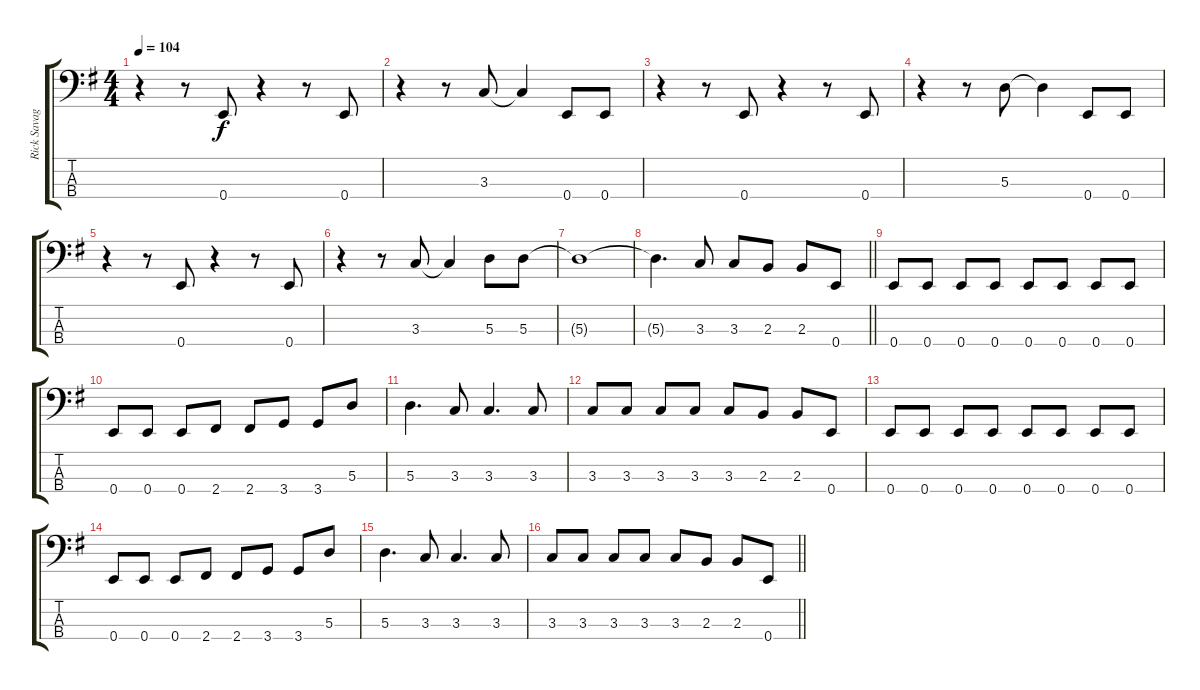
\track ("Rick Savage" "Rick Savag") {instrument electricbasspick}
\staff {score tabs}
\tuning (G2 D2 A1 E1) {hide}
\ts (4 4)
\tempo 104
\clef f4
\ks eminor
r.4{dy f} r.8 0.4.8 r.4 r.8 0.4.8 |
r.4 r.8 3.3.8 3.3{t}.4 0.4.8 0.4.8 |
r.4 r.8 0.4.8 r.4 r.8 0.4.8 |
r.4 r.8 5.3.8 5.3{t}.4 0.4.8 0.4.8 |
r.4 r.8 0.4.8 r.4 r.8 0.4.8 |
r.4 r.8 3.3.8 3.3{t}.4 5.3.8 5.3.8 |
5.3{t}.1 |
\barLineRight lightlight
5.3{t}.4{d} 3.3.8 3.3.8 2.3.8 2.3.8 0.4.8 |
0.4.8 0.4.8 0.4.8 0.4.8 0.4.8 0.4.8 0.4.8 0.4.8 |
0.4.8 0.4.8 0.4.8 2.4.8 2.4.8 3.4.8 3.4.8 5.3.8 |
5.3.4{d} 3.3.8 3.3.4{d} 3.3.8 |
3.3.8 3.3.8 3.3.8 3.3.8 3.3.8 2.3.8 2.3.8 0.4.8 |
0.4.8 0.4.8 0.4.8 0.4.8 0.4.8 0.4.8 0.4.8 0.4.8 |
0.4.8 0.4.8 0.4.8 2.4.8 2.4.8 3.4.8 3.4.8 5.3.8 |
5.3.4{d} 3.3.8 3.3.4{d} 3.3.8 |
\barLineRight lightlight
3.3.8 3.3.8 3.3.8 3.3.8 3.3.8 2.3.8 2.3.8 0.4.8
